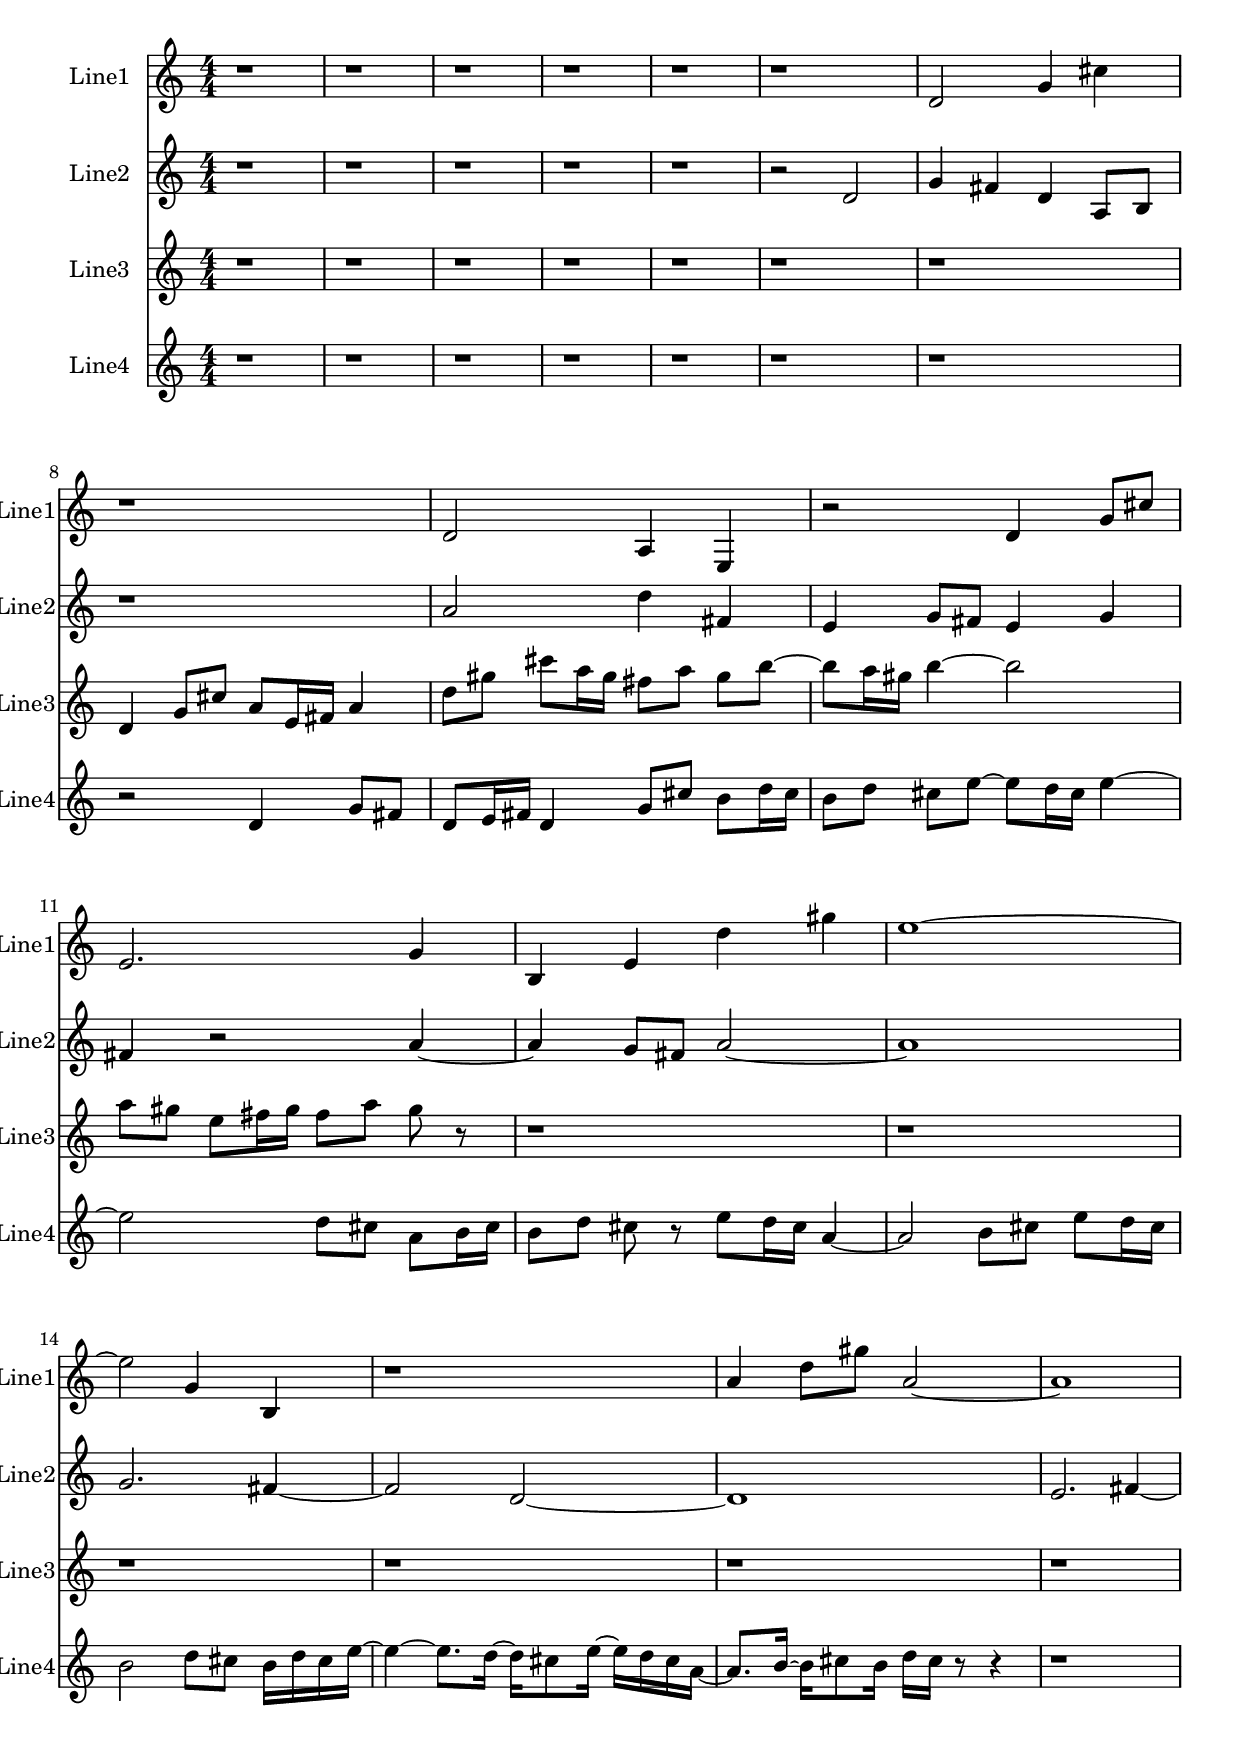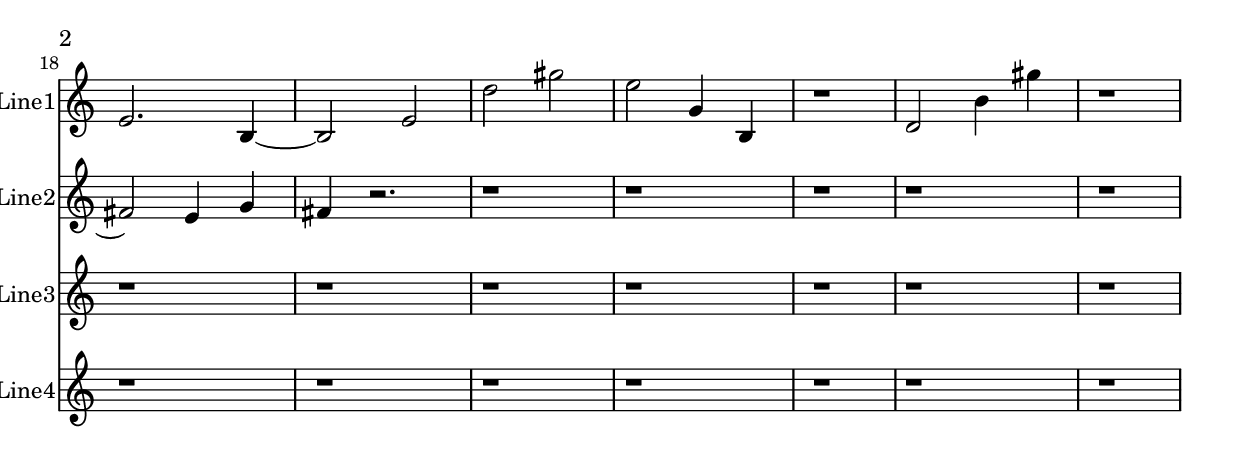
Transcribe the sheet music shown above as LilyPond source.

% 2016-09-10 17:33

\version "2.18.2"
\language "english"

\header {}

\layout {}

\paper {}

\score {
    \new Score <<
        \context Staff = "line1" {
            \set Staff.instrumentName = \markup { Line1 }
            \set Staff.shortInstrumentName = \markup { Line1 }
            {
                \numericTimeSignature
                \time 4/4
                \bar "||"
                \accidentalStyle modern-cautionary
                r1
                r1
                r1
                r1
                r1
                r1
                d'2
                g'4
                cs''4
                r1
                d'2
                a4
                e4
                r2
                d'4
                g'8 [
                cs''8 ]
                e'2.
                g'4
                b4
                e'4
                d''4
                gs''4
                e''1 ~
                e''2
                g'4
                b4
                r1
                a'4
                d''8 [
                gs''8 ]
                a'2 ~
                a'1
                e'2.
                b4 ~
                b2
                e'2
                d''2
                gs''2
                e''2
                g'4
                b4
                r1
                d'2
                b'4
                gs''4
                r1
            }
        }
        \context Staff = "line2" {
            \set Staff.instrumentName = \markup { Line2 }
            \set Staff.shortInstrumentName = \markup { Line2 }
            {
                \numericTimeSignature
                \time 4/4
                \bar "||"
                \accidentalStyle modern-cautionary
                r1
                r1
                r1
                r1
                r1
                r2
                d'2
                g'4
                fs'4
                d'4
                a8 [
                b8 ]
                r1
                a'2
                d''4
                fs'4
                e'4
                g'8 [
                fs'8 ]
                e'4
                g'4
                fs'4
                r2
                a'4 ~
                a'4
                g'8 [
                fs'8 ]
                a'2 ~
                a'1
                g'2.
                fs'4 ~
                fs'2
                d'2 ~
                d'1
                e'2.
                fs'4 ~
                fs'2
                e'4
                g'4
                fs'4
                r2.
                r1
                r1
                r1
                r1
                r1
            }
        }
        \context Staff = "line3" {
            \set Staff.instrumentName = \markup { Line3 }
            \set Staff.shortInstrumentName = \markup { Line3 }
            {
                \numericTimeSignature
                \time 4/4
                \bar "||"
                \accidentalStyle modern-cautionary
                r1
                r1
                r1
                r1
                r1
                r1
                r1
                d'4
                g'8 [
                cs''8 ]
                a'8 [
                e'16
                fs'16 ]
                a'4
                d''8 [
                gs''8 ]
                cs'''8 [
                a''16
                gs''16 ]
                fs''8 [
                a''8 ]
                gs''8 [
                b''8 ~ ]
                b''8 [
                a''16
                gs''16 ]
                b''4 ~
                b''2
                a''8 [
                gs''8 ]
                e''8 [
                fs''16
                gs''16 ]
                fs''8 [
                a''8 ]
                gs''8
                r8
                r1
                r1
                r1
                r1
                r1
                r1
                r1
                r1
                r1
                r1
                r1
                r1
                r1
            }
        }
        \context Staff = "line4" {
            \set Staff.instrumentName = \markup { Line4 }
            \set Staff.shortInstrumentName = \markup { Line4 }
            {
                \numericTimeSignature
                \time 4/4
                \bar "||"
                \accidentalStyle modern-cautionary
                r1
                r1
                r1
                r1
                r1
                r1
                r1
                r2
                d'4
                g'8 [
                fs'8 ]
                d'8 [
                e'16
                fs'16 ]
                d'4
                g'8 [
                cs''8 ]
                b'8 [
                d''16
                cs''16 ]
                b'8 [
                d''8 ]
                cs''8 [
                e''8 ~ ]
                e''8 [
                d''16
                cs''16 ]
                e''4 ~
                e''2
                d''8 [
                cs''8 ]
                a'8 [
                b'16
                cs''16 ]
                b'8 [
                d''8 ]
                cs''8
                r8
                e''8 [
                d''16
                cs''16 ]
                a'4 ~
                a'2
                b'8 [
                cs''8 ]
                e''8 [
                d''16
                cs''16 ]
                b'2
                d''8 [
                cs''8 ]
                b'16 [
                d''16
                cs''16
                e''16 ~ ]
                e''4 ~
                e''8. [
                d''16 ~ ]
                d''16 [
                cs''8
                e''16 ~ ]
                e''16 [
                d''16
                cs''16
                a'16 ~ ]
                a'8. [
                b'16 ~ ]
                b'16 [
                cs''8
                b'16 ]
                d''16 [
                cs''16 ]
                r8
                r4
                r1
                r1
                r1
                r1
                r1
                r1
                r1
                r1
            }
        }
    >>
}